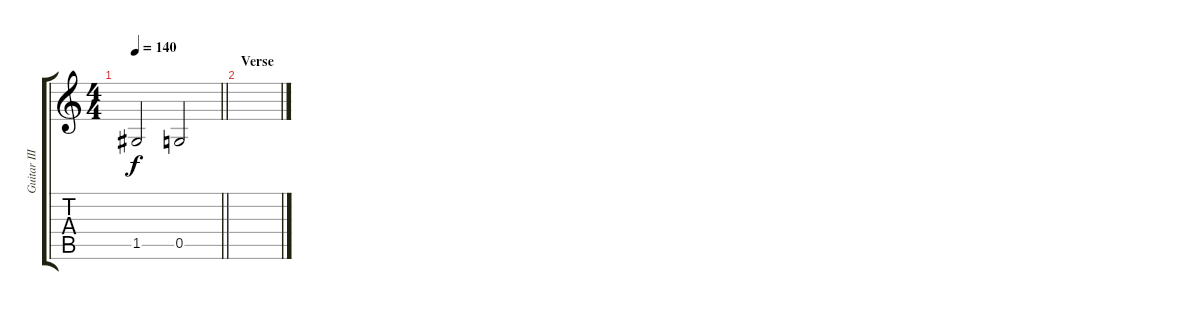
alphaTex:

\track ("Guitar III" "Guitar III") {instrument distortionguitar}
\staff {score tabs}
\tuning (D4 A3 F3 C3 G2 C2) {hide}
\ts (4 4)
\tempo 140
\clef g2
\barLineRight lightlight
\ks c
1.5.2{dy f} 0.5.2 |
\section ("" "Verse")
